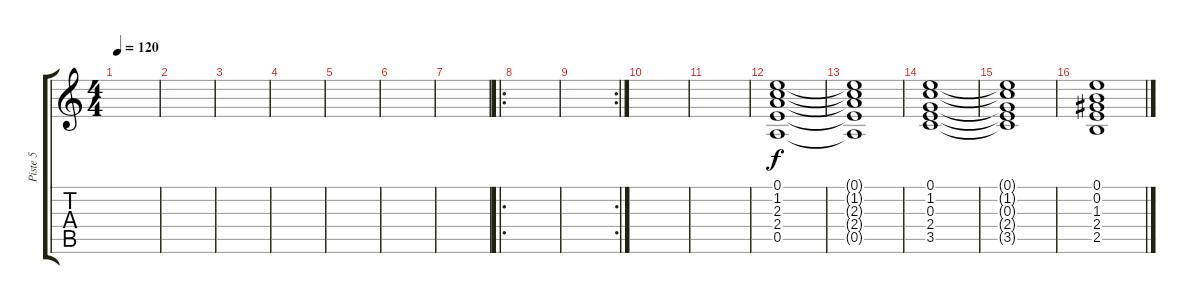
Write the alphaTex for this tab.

\track ("Piste 5" "Piste 5") {instrument distortionguitar}
\staff {score tabs}
\tuning (E4 B3 G3 D3 A2 E2) {hide}
\ts (4 4)
\tempo 120
\clef g2
\ks c
|
|
|
|
|
|
|
\ro
|
\rc 2
|
|
|
(0.1 1.2 2.3 2.4 0.5).1 |
(0.1{t} 1.2{t} 2.3{t} 2.4{t} 0.5{t}).1 |
(0.1 1.2 0.3 2.4 3.5).1 |
(0.1{t} 1.2{t} 0.3{t} 2.4{t} 3.5{t}).1 |
(0.1 0.2 1.3 2.4 2.5).1
